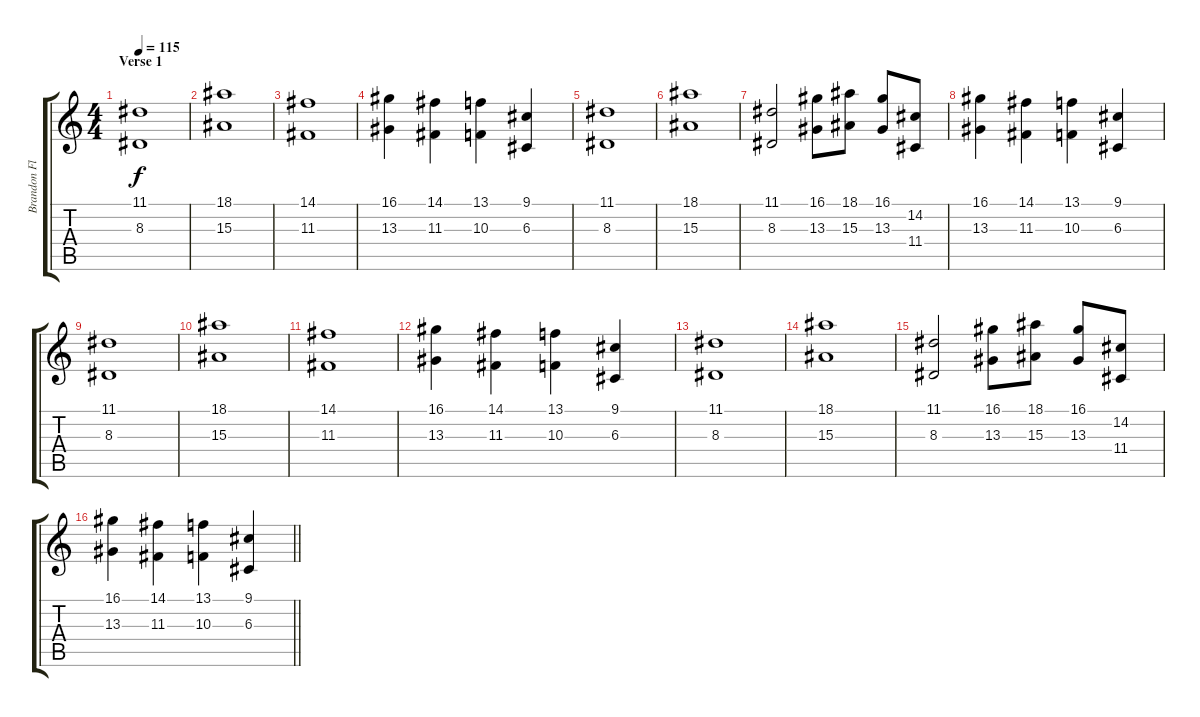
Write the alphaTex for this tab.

\track ("Brandon Flowers (Synth FX 1)" "Brandon Fl") {instrument tangoaccordion}
\staff {score tabs}
\tuning (E4 B3 G3 D3 A2 E2) {hide}
\ts (4 4)
\section ("" "Verse 1")
\tempo 115
\clef g2
\ks c
(11.1 8.3).1{dy f} |
(18.1 15.3).1 |
(14.1 11.3).1 |
(16.1 13.3).4 (14.1 11.3).4 (13.1 10.3).4 (9.1 6.3).4 |
(11.1 8.3).1 |
(18.1 15.3).1 |
(11.1 8.3).2 (16.1 13.3).8 (18.1 15.3).8 (16.1 13.3).8 (14.2 11.4).8 |
(16.1 13.3).4 (14.1 11.3).4 (13.1 10.3).4 (9.1 6.3).4 |
(11.1 8.3).1 |
(18.1 15.3).1 |
(14.1 11.3).1 |
(16.1 13.3).4 (14.1 11.3).4 (13.1 10.3).4 (9.1 6.3).4 |
(11.1 8.3).1 |
(18.1 15.3).1 |
(11.1 8.3).2 (16.1 13.3).8 (18.1 15.3).8 (16.1 13.3).8 (14.2 11.4).8 |
\barLineRight lightlight
(16.1 13.3).4 (14.1 11.3).4 (13.1 10.3).4 (9.1 6.3).4
